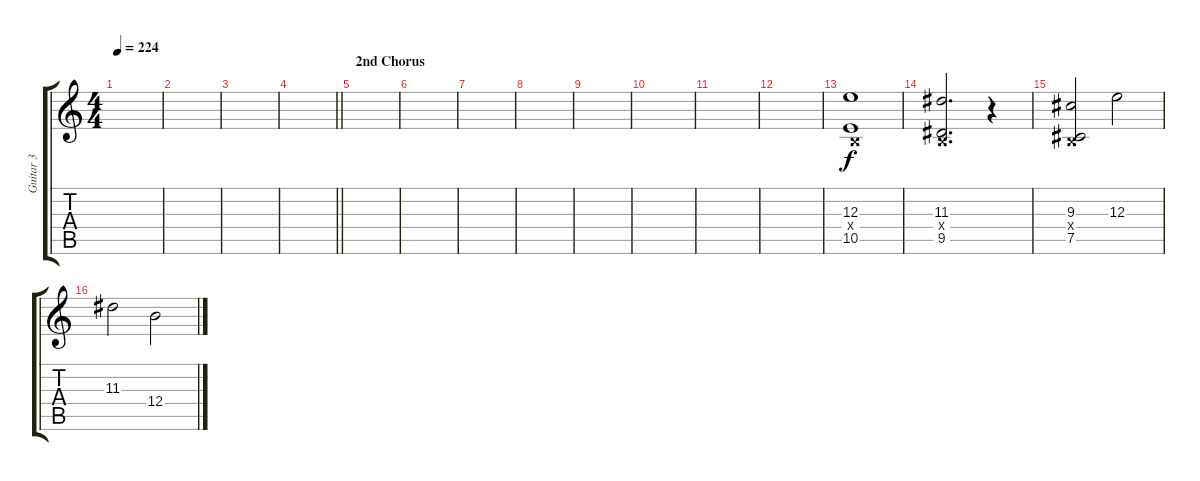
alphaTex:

\track ("Guitar 3" "Guitar 3") {instrument distortionguitar}
\staff {score tabs}
\tuning (Db4 Ab3 E3 B2 Gb2 Db2) {hide}
\ts (4 4)
\tempo 224
\clef g2
\ks c
|
|
|
\barLineRight lightlight
|
\section ("" "2nd Chorus")
|
|
|
|
|
|
|
|
(12.3 0.4{x} 10.5).1 |
(11.3 0.4{x} 9.5).2{d} r.4 |
(9.3 0.4{x} 7.5).2 12.3.2 |
11.3.2 12.4.2
